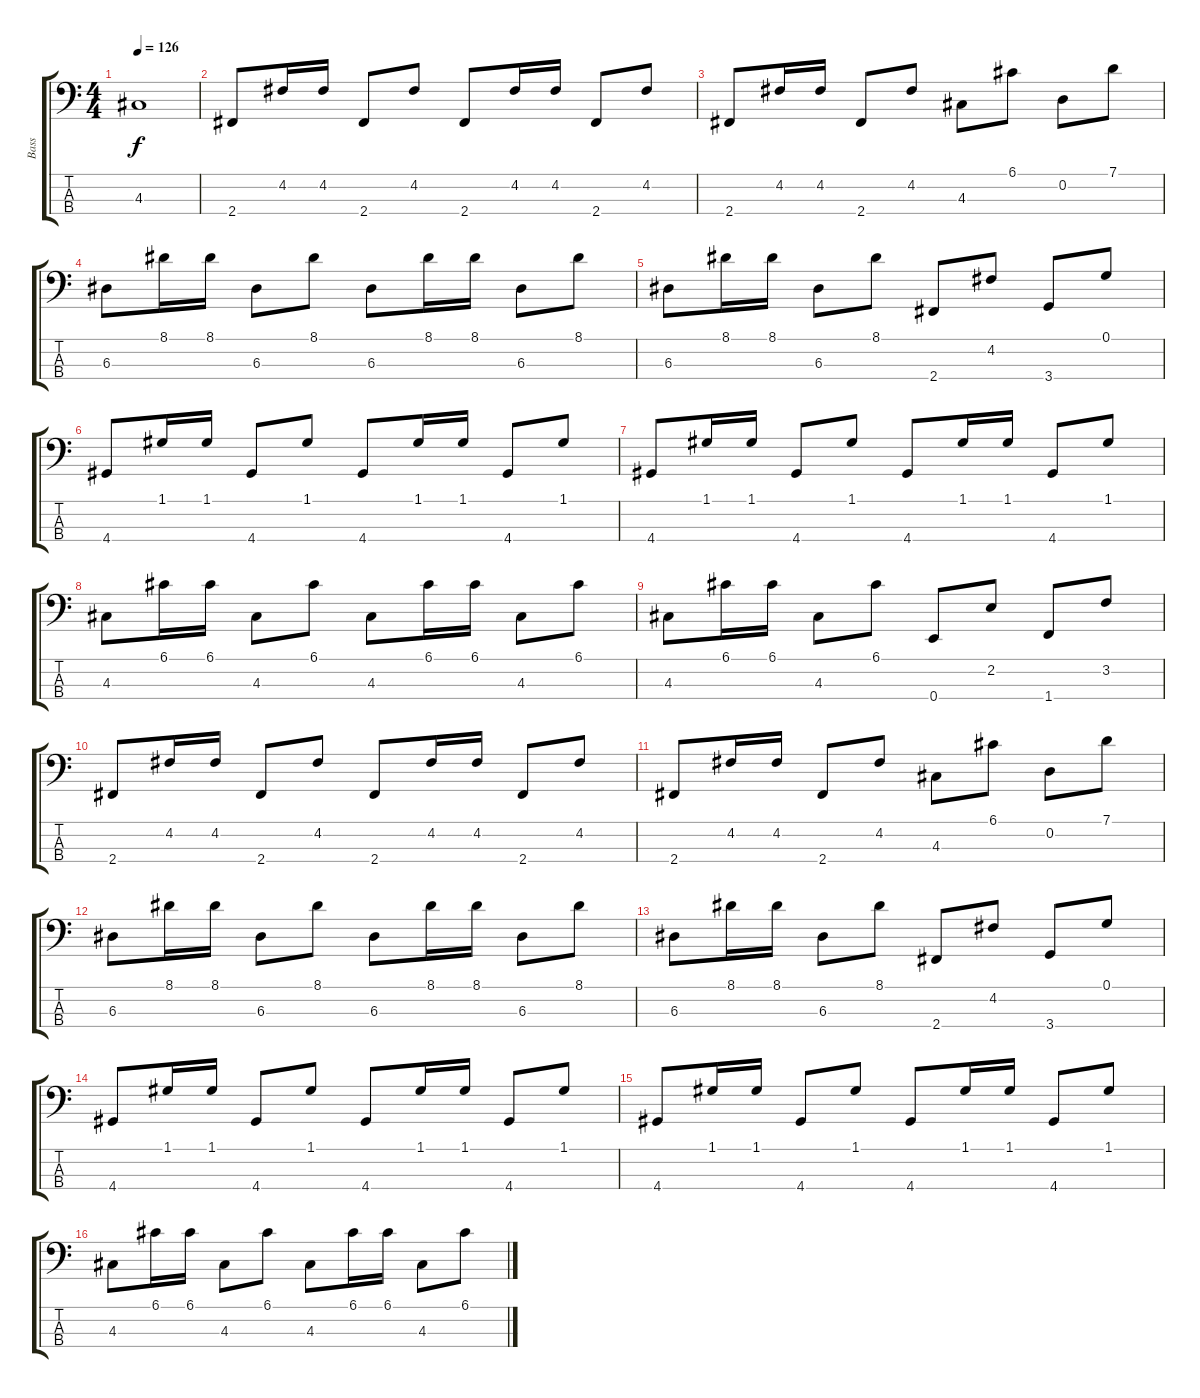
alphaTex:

\track ("Bass" "Bass") {instrument electricbassfinger}
\staff {score tabs}
\tuning (G2 D2 A1 E1) {hide}
\ts (4 4)
\tempo 126
\clef f4
\ks c
4.3.1{dy f} |
2.4.8 4.2.16 4.2.16 2.4.8 4.2.8 2.4.8 4.2.16 4.2.16 2.4.8 4.2.8 |
2.4.8 4.2.16 4.2.16 2.4.8 4.2.8 4.3.8 6.1.8 0.2.8 7.1.8 |
6.3.8 8.1.16 8.1.16 6.3.8 8.1.8 6.3.8 8.1.16 8.1.16 6.3.8 8.1.8 |
6.3.8 8.1.16 8.1.16 6.3.8 8.1.8 2.4.8 4.2.8 3.4.8 0.1.8 |
4.4.8 1.1.16 1.1.16 4.4.8 1.1.8 4.4.8 1.1.16 1.1.16 4.4.8 1.1.8 |
4.4.8 1.1.16 1.1.16 4.4.8 1.1.8 4.4.8 1.1.16 1.1.16 4.4.8 1.1.8 |
4.3.8 6.1.16 6.1.16 4.3.8 6.1.8 4.3.8 6.1.16 6.1.16 4.3.8 6.1.8 |
4.3.8 6.1.16 6.1.16 4.3.8 6.1.8 0.4.8 2.2.8 1.4.8 3.2.8 |
2.4.8 4.2.16 4.2.16 2.4.8 4.2.8 2.4.8 4.2.16 4.2.16 2.4.8 4.2.8 |
2.4.8 4.2.16 4.2.16 2.4.8 4.2.8 4.3.8 6.1.8 0.2.8 7.1.8 |
6.3.8 8.1.16 8.1.16 6.3.8 8.1.8 6.3.8 8.1.16 8.1.16 6.3.8 8.1.8 |
6.3.8 8.1.16 8.1.16 6.3.8 8.1.8 2.4.8 4.2.8 3.4.8 0.1.8 |
4.4.8 1.1.16 1.1.16 4.4.8 1.1.8 4.4.8 1.1.16 1.1.16 4.4.8 1.1.8 |
4.4.8 1.1.16 1.1.16 4.4.8 1.1.8 4.4.8 1.1.16 1.1.16 4.4.8 1.1.8 |
4.3.8 6.1.16 6.1.16 4.3.8 6.1.8 4.3.8 6.1.16 6.1.16 4.3.8 6.1.8
